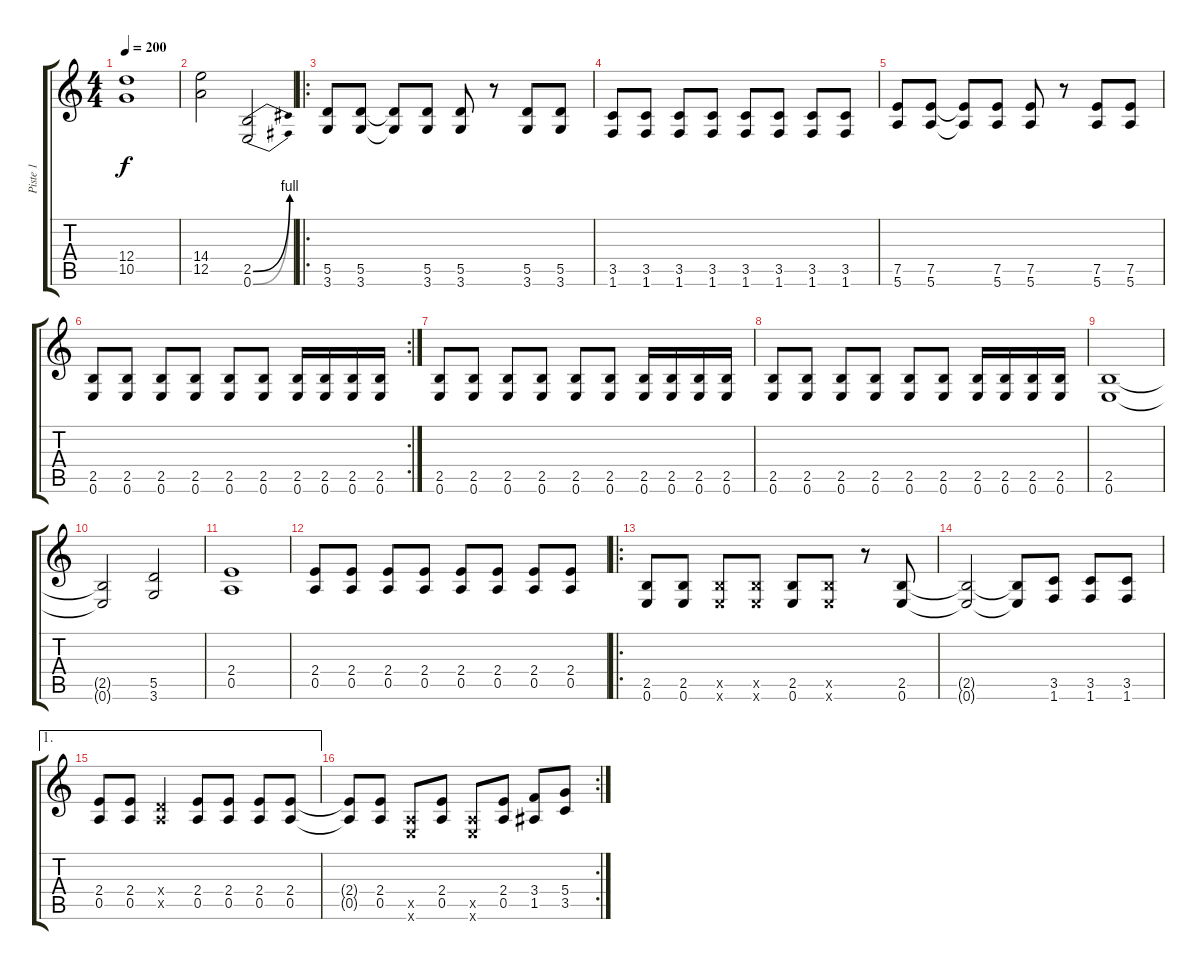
\track ("Piste 1" "Piste 1") {instrument overdrivenguitar}
\staff {score tabs}
\tuning (E4 B3 G3 D3 A2 E2) {hide}
\ts (4 4)
\tempo 200
\clef g2
\ks c
(12.4 10.5).1{dy f} |
(14.4 12.5).2 (2.5{be (bend 0 0 60 4)} 0.6{be (bend 0 0 60 4)}).2 |
\ro
(5.5 3.6).8 (5.5 3.6).8 (5.5{t} 3.6{t}).8 (5.5 3.6).8 (5.5 3.6).8 r.8 (5.5 3.6).8 (5.5 3.6).8 |
(3.5 1.6).8 (3.5 1.6).8 (3.5 1.6).8 (3.5 1.6).8 (3.5 1.6).8 (3.5 1.6).8 (3.5 1.6).8 (3.5 1.6).8 |
(7.5 5.6).8 (7.5 5.6).8 (7.5{t} 5.6{t}).8 (7.5 5.6).8 (7.5 5.6).8 r.8 (7.5 5.6).8 (7.5 5.6).8 |
\rc 2
(2.5 0.6).8 (2.5 0.6).8 (2.5 0.6).8 (2.5 0.6).8 (2.5 0.6).8 (2.5 0.6).8 (2.5 0.6).16 (2.5 0.6).16 (2.5 0.6).16 (2.5 0.6).16 |
(2.5 0.6).8 (2.5 0.6).8 (2.5 0.6).8 (2.5 0.6).8 (2.5 0.6).8 (2.5 0.6).8 (2.5 0.6).16 (2.5 0.6).16 (2.5 0.6).16 (2.5 0.6).16 |
(2.5 0.6).8 (2.5 0.6).8 (2.5 0.6).8 (2.5 0.6).8 (2.5 0.6).8 (2.5 0.6).8 (2.5 0.6).16 (2.5 0.6).16 (2.5 0.6).16 (2.5 0.6).16 |
(2.5 0.6).1 |
(2.5{t} 0.6{t}).2 (5.5 3.6).2 |
(2.4 0.5).1 |
(2.4 0.5).8 (2.4 0.5).8 (2.4 0.5).8 (2.4 0.5).8 (2.4 0.5).8 (2.4 0.5).8 (2.4 0.5).8 (2.4 0.5).8 |
\ro
(2.5 0.6).8 (2.5 0.6).8 (2.5{x} 0.6{x}).8 (2.5{x} 0.6{x}).8 (2.5 0.6).8 (2.5{x} 0.6{x}).8 r.8 (2.5 0.6).8 |
(2.5{t} 0.6{t}).2 (2.5{t} 0.6{t}).8 (3.5 1.6).8 (3.5 1.6).8 (3.5 1.6).8 |
\ae 1
(2.4 0.5).8 (2.4 0.5).8 (0.4{x} 0.5{x}).4 (2.4 0.5).8 (2.4 0.5).8 (2.4 0.5).8 (2.4 0.5).8 |
\rc 2
(2.4{t} 0.5{t}).8 (2.4 0.5).8 (0.5{x} 0.6{x}).8 (2.4 0.5).8 (0.5{x} 0.6{x}).8 (2.4 0.5).8 (3.4 1.5).8 (5.4 3.5).8
